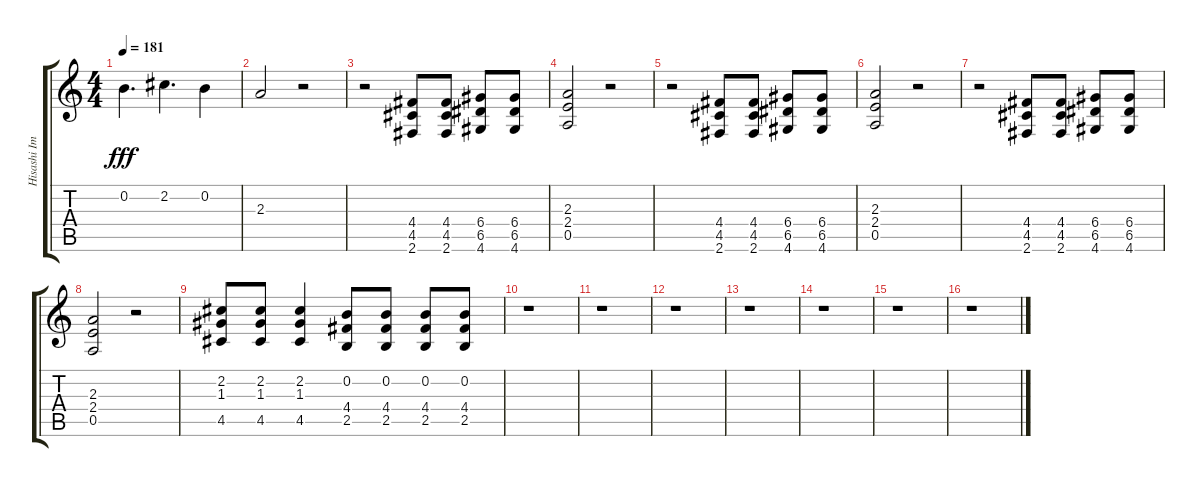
\track ("Hisashi Imai" "Hisashi Im") {instrument distortionguitar}
\staff {score tabs}
\tuning (E4 B3 G3 D3 A2 E2) {hide}
\ts (4 4)
\tempo 181
\clef g2
\ks c
0.2.4{d dy fff} 2.2.4{d} 0.2.4 |
2.3.2{volume 9} r.2 |
r.2 (4.4 4.5 2.6).8 (4.4 4.5 2.6).8 (6.4 6.5 4.6).8 (6.4 6.5 4.6).8 |
(2.3 2.4 0.5).2 r.2 |
r.2 (4.4 4.5 2.6).8 (4.4 4.5 2.6).8 (6.4 6.5 4.6).8 (6.4 6.5 4.6).8 |
(2.3 2.4 0.5).2 r.2 |
r.2 (4.4 4.5 2.6).8 (4.4 4.5 2.6).8 (6.4 6.5 4.6).8 (6.4 6.5 4.6).8 |
(2.3 2.4 0.5).2 r.2 |
(2.2 1.3 4.5).8 (2.2 1.3 4.5).8 (2.2 1.3 4.5).4 (0.2 4.4 2.5).8 (0.2 4.4 2.5).8 (0.2 4.4 2.5).8 (0.2 4.4 2.5).8 |
r.1 |
r.1 |
r.1 |
r.1 |
r.1 |
r.1 |
r.1
